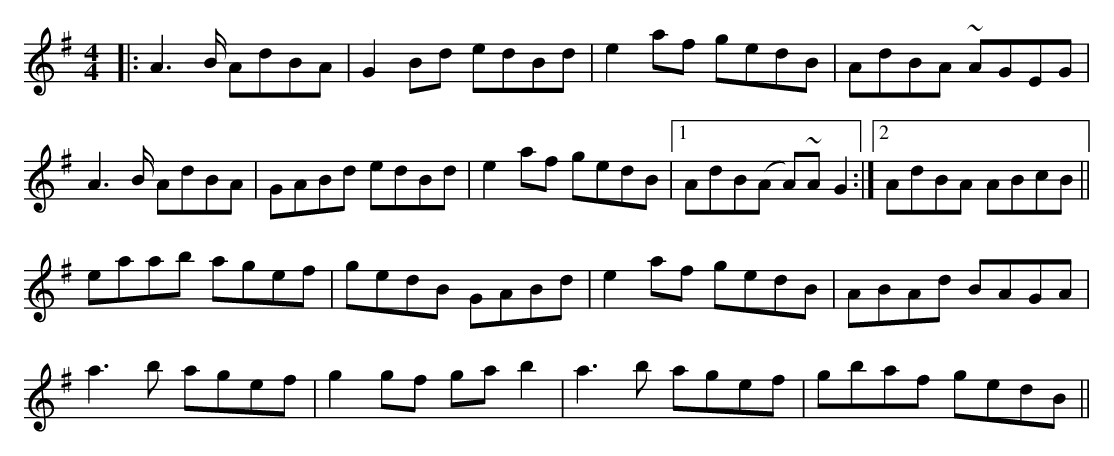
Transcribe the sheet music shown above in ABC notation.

X:1
M:4/4
K:Ador
|:A2>B AdBA|G2Bd edBd|e2af gedB|AdBA ~AGEG|
A2>B AdBA|GABd edBd|e2af gedB|1 AdB(A A)~AG2:|2 AdBA ABcB||
eaab agef|gedB GABd|e2af gedB|ABAd BAGA|
a3b agef|g2gf gab2|a3b agef|gbaf gedB||
